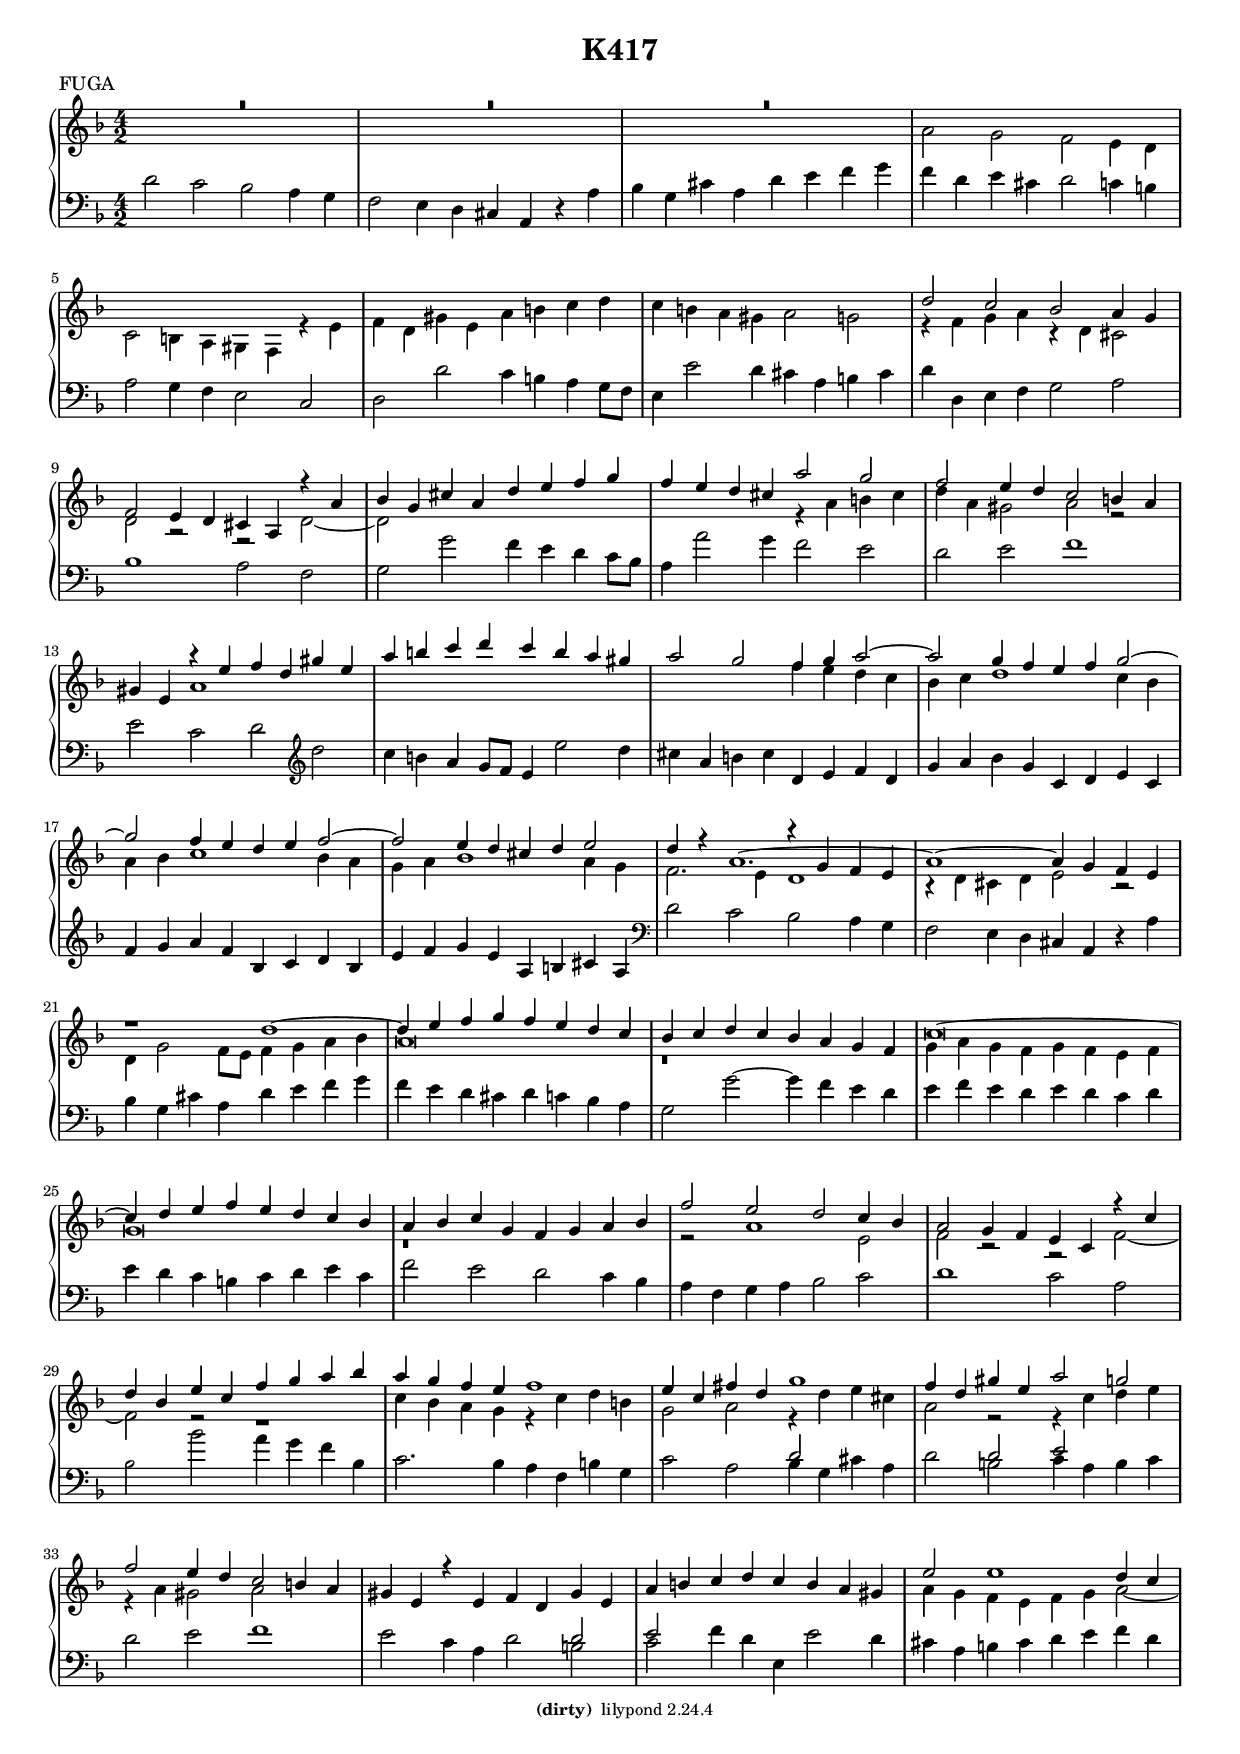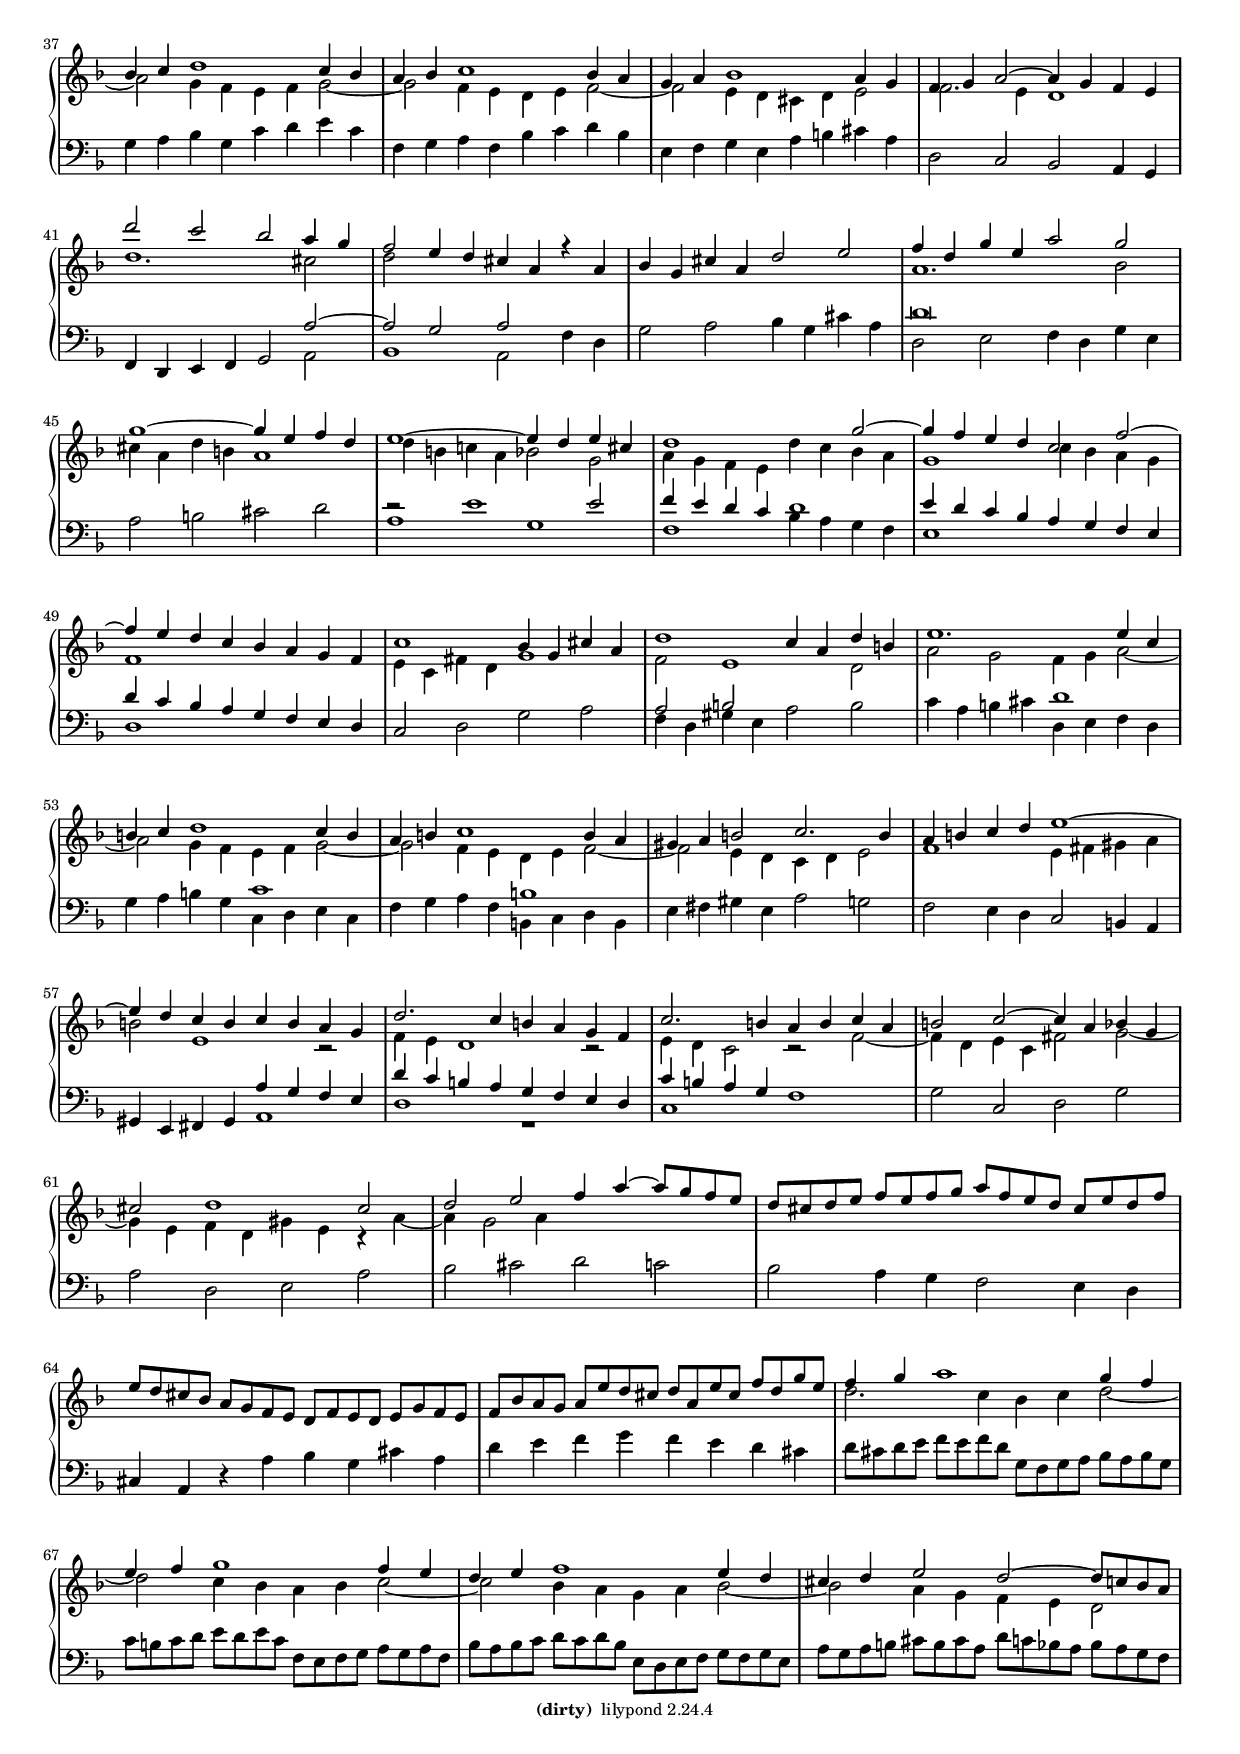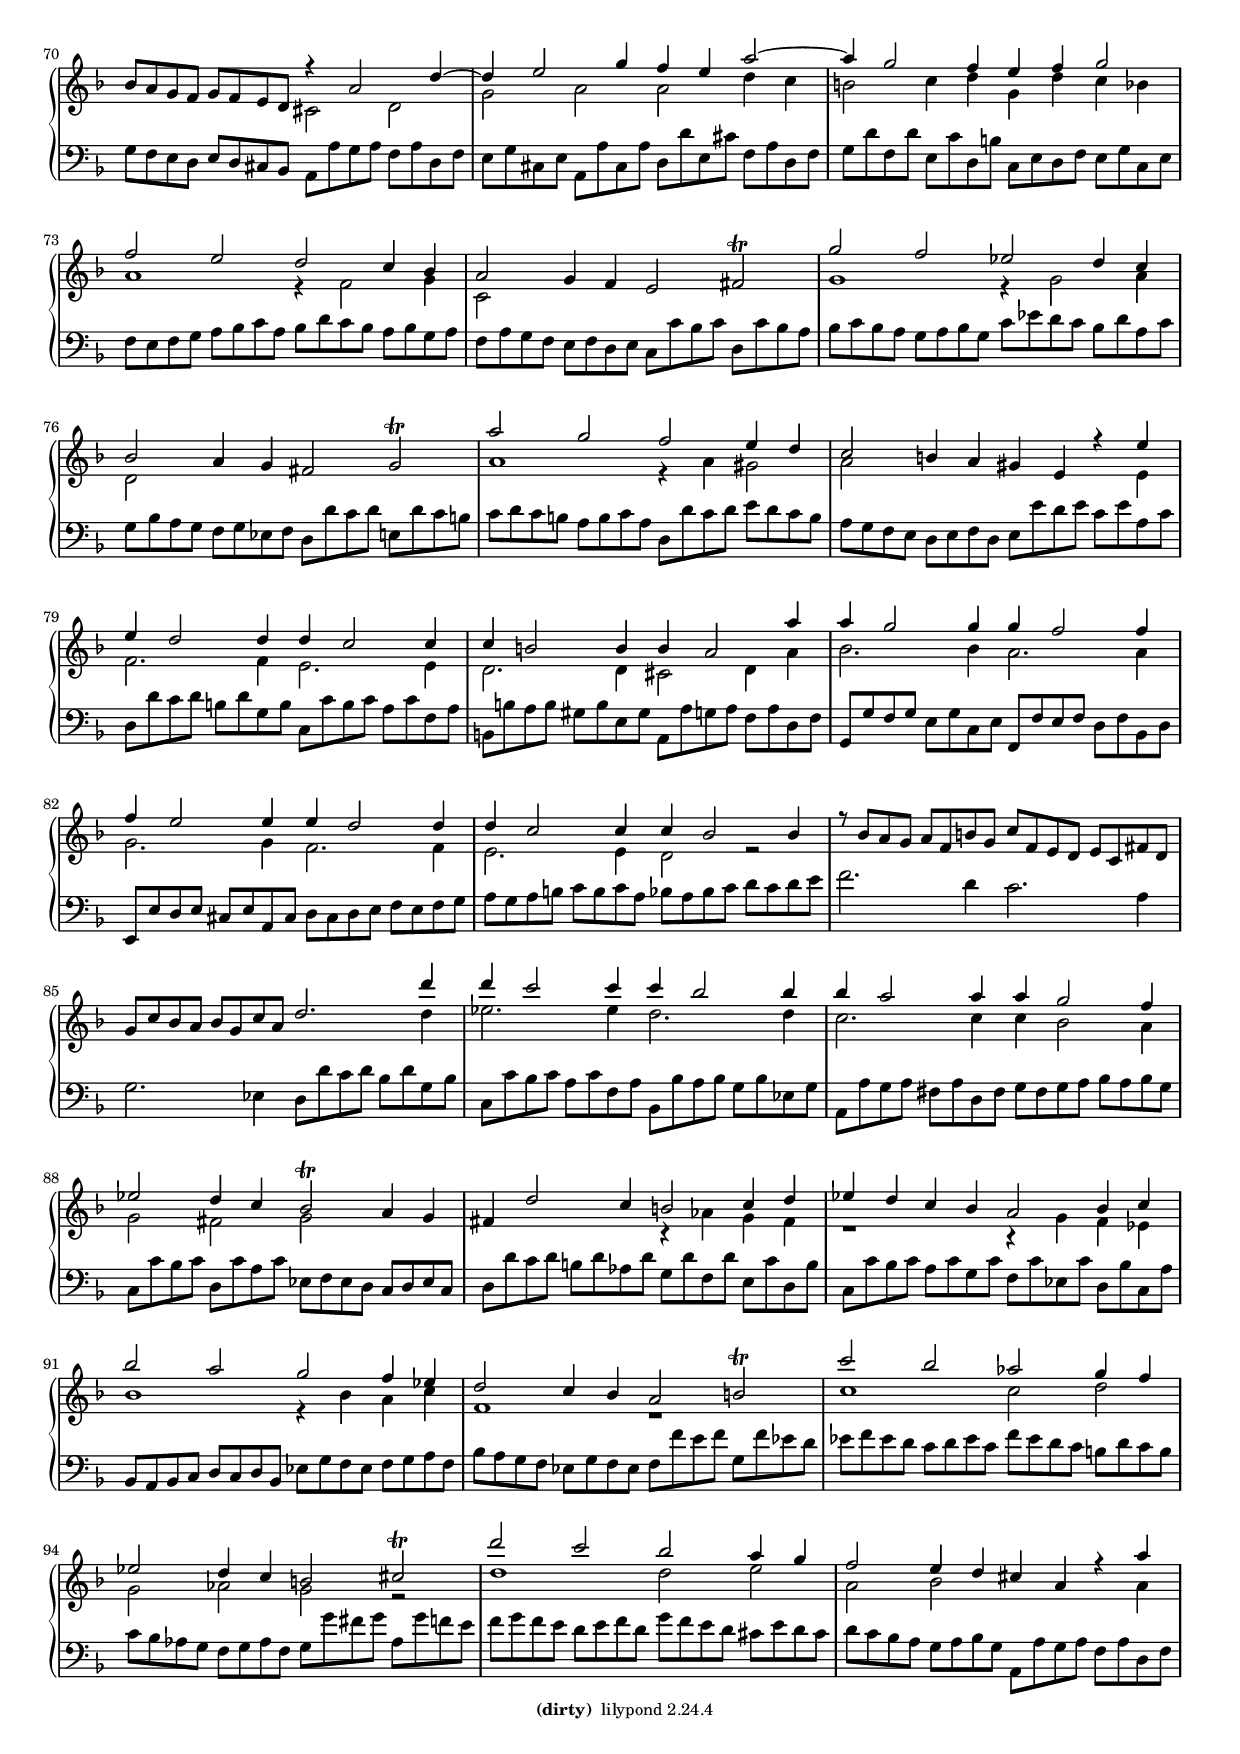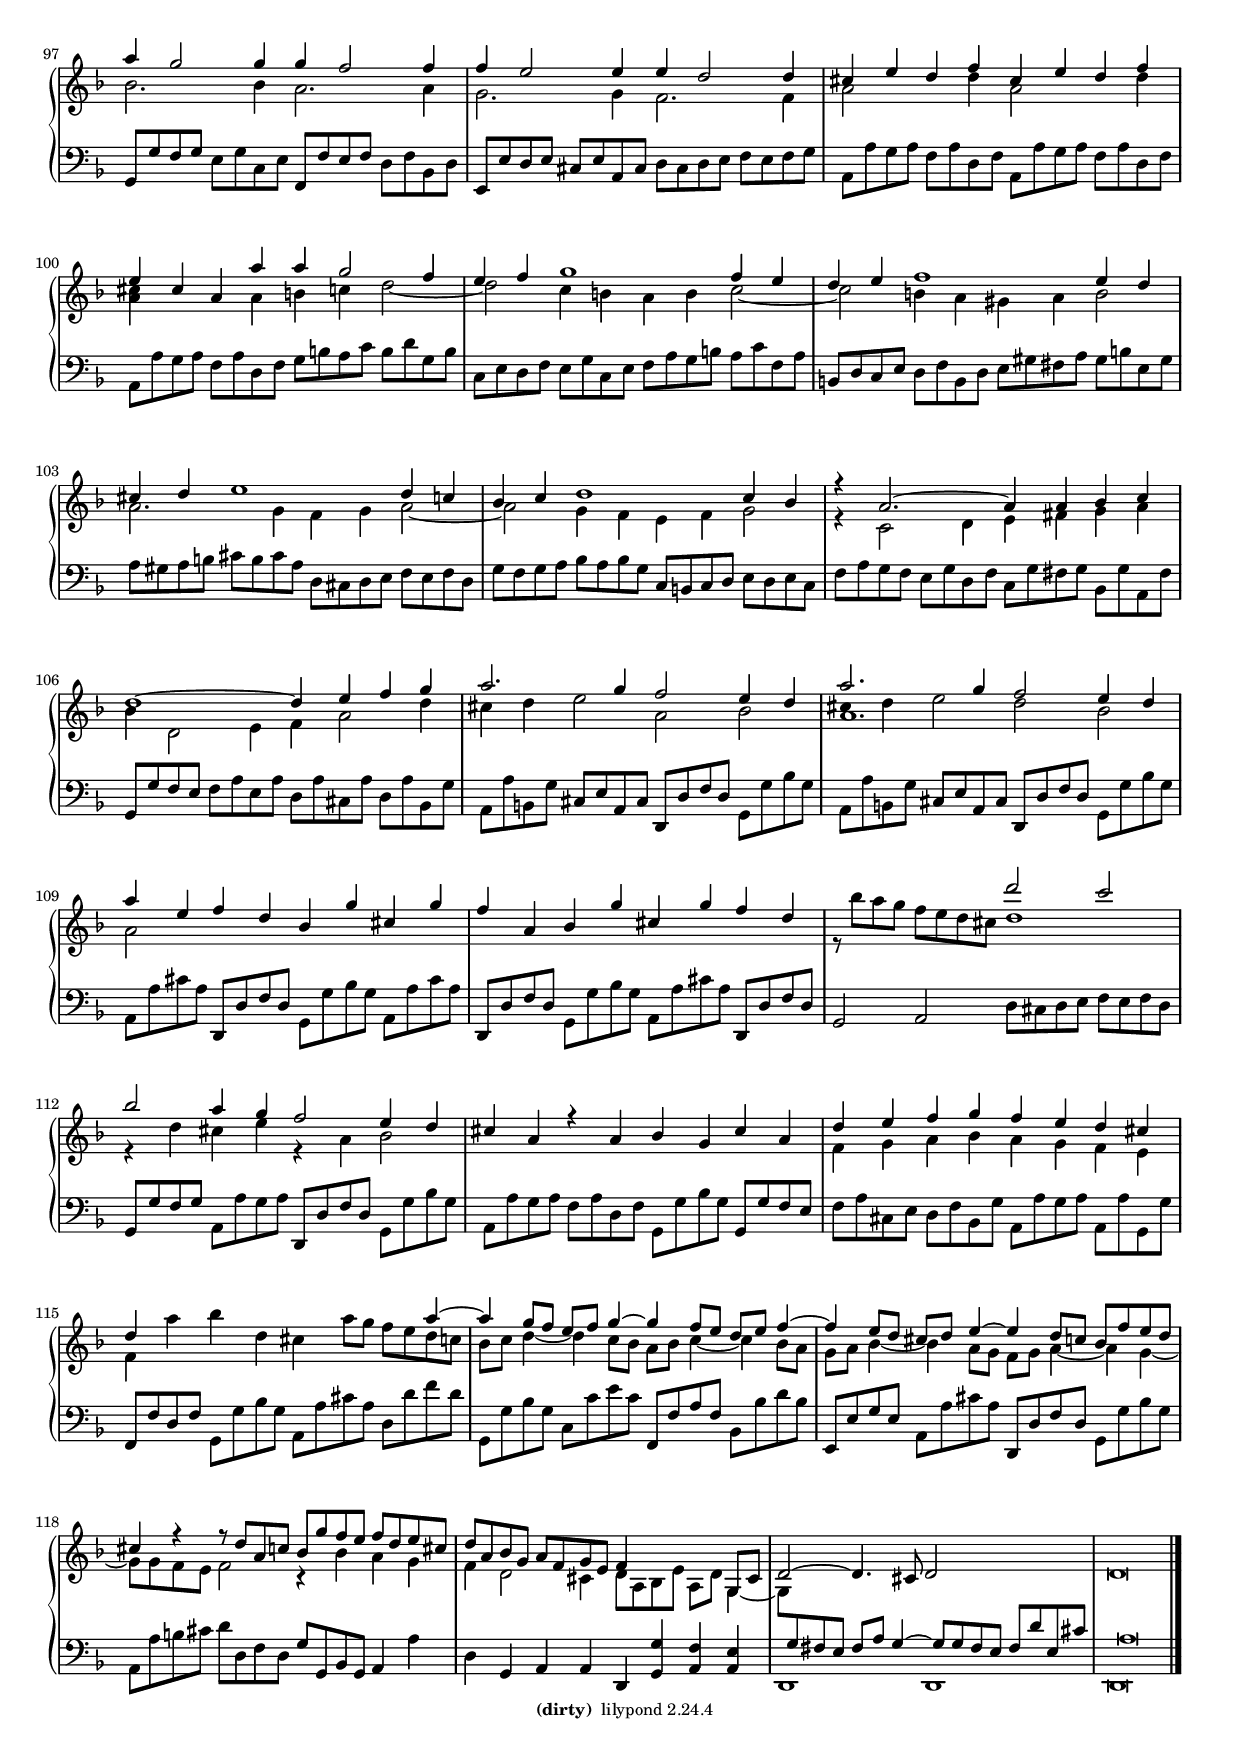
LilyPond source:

\version "2.16.2"

\include "../../general.ily"
\include "../../a4-210x297.ily"
\version "2.16.2"

%sujet = 
%-\tweak #'extra-offset #'(0 . -4.5) 
%-\tweak #'layer #-1
% ^\markup { \with-color #(rgb-color 0.75 0.75 0.75) \filled-box #'(-3 . 3) #'(-3 . 3) #0 }

%sujet = -"[S]"

sujet = {}

\header {
  title = "K417"
  meter = "FUGA"
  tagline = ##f
}

tempoMark = {
  \once \override Score.RehearsalMark #'self-alignment-X = #LEFT
  \once \override Score.RehearsalMark #'break-align-symbols = #'(time-signature key-signature)
  \once \override Staff.TimeSignature #'break-align-anchor-alignment = #LEFT
  \mark \markup "Allegro moderato"
}

global = {
  %\tempoMark
  \key d \minor
}

rightOne = \relative c'' {
  \global

  R1 R1 R1 | s1 s1 s1 s1 | d4 \sujet c bes a8 g | f4 e8 d cis a r a' | bes g cis a d e f g |
  f e d cis a'4 \sujet g | f e8 d c4 b8 a | gis e r e' f d gis e | a b c d c b a gis |
  a4 g f8 g a4 ~ | a g8 f e f g4 ~ | g f8 e d e f4 ~ | f e8 d cis d e4 | d8 r a2. ~ |
  a2 ~ a8 g f e | r2 d' ~ | d8 e f g f e d c | bes c d c bes a g f | c'1 ~ |

  c8 d e f e d c bes | a bes c g f g a bes | f'4 \sujet e d c8 bes | a4 g8 f e c r c' |
  d bes e c f g a bes | a g f e f2 | e8 c fis d g2 | f8 d gis e a4 \sujet g | f e8 d c4 b8 a |
  gis e r e f d gis e | a b c d c b a gis | e'4 e2 d8 c | bes c d2 c8 bes |
  a bes c2 bes8 a | g a bes2 a8 g | f g a4 ~ a8 g f e | d''4 \sujet c bes a8 g |

  f4 e8 d cis a r a | bes g cis a d4 e | f8 d g e a4 g | g2 ~ g8 e f d |
  e2 ~ e8 d e cis | d2 s4 g ~ | g8 f e d c4 f ~ | f8 e d c bes a g f | c'2 bes8 g cis a |
  d2 c8 a d b | e2. e8 c | b c d2 c8 b | a b c2 b8 a | gis a b4 c4. b8 | a b c d e2 ~ |
  e8 d c b c b a g | d'4. c8 b a g f | c'4. b8 a b c a | b4 c ~ c8 a bes g | cis4 d2 cis4 |

  d e f8 a ~ a16 g f e | d cis d e f e f g a f e d cis e d f |
  e d cis bes a g f e d f e d e g f e | f bes a g a e' d cis d a e' cis f d g e |
  f8 g a2 g8 f | e f g2 f8 e | d e f2 e8 d | cis d e4 d ~ d16 c bes a |
  bes a g f g f e d r8 a'4 d8 ~ | d e4 g8 f e a4 ~ | a8 g4 f8 e f g4 | f \sujet e d c8 bes |
  a4 g8 f e4 fis4-\trill | g' \sujet f ees d8 c | bes4 a8 g fis4 g4-\trill | a' \sujet g f e8 d |
  
  c4 b8 a gis e r e'-\tag #'longo ~ | 
  e d4 d8-\tag #'longo ~ d c4 c8-\tag #'longo ~ | 
  c b4 b8-\tag #'longo ~ b a4 a'8-\tag #'longo ~ | 
  a g4 g8-\tag #'longo ~ g f4 f8-\tag #'longo ~ | 
  f e4 e8-\tag #'longo ~ e d4 d8-\tag #'longo ~ | 
  d c4 c8-\tag #'longo ~ c bes4 bes8 | 
  r16 bes a g a f b g c f, e d e c fis d |
  g c bes a bes g c a d4. d'8-\tag #'longo ~ | 
  d c4 c8-\tag #'longo ~ c bes4 bes8-\tag #'longo ~ | 
  bes a4 a8-\tag #'longo ~ a g4 f8 |

  ees4 d8 c bes4-\trill a8 g | fis d'4 c8 b4 c8 d | ees d c bes a4 bes8 c | bes'4 \sujet a g f8 ees |
  d4 c8 bes a4 b-\trill | c' \sujet bes aes g8 f | ees4 d8 c b4 cis-\trill | d' \sujet c bes a8 g |
  f4 e8 d cis a r a'8-\tag #'longo ~ | a g4 g8-\tag #'longo ~ g f4 f8-\tag #'longo ~ | 
  f e4 e8-\tag #'longo ~ e d4 d8 | cis e d f cis e d f |
  e cis a a'-\tag #'longo ~ a g4 f8 | e f g2 f8 e | d e f2 e8 d | cis d e2 d8 c | bes c d2 c8 bes |

  r a4. ~ a8 a bes c | d2 ~ d8 e f g | a4. g8 f4 e8 d | << { a'4. g8 f4 } \\ { a,2. } >> e'8 d |
  a'8 e f d bes g' cis, g' | f a, bes g' cis, g' f d | s2 d'4 \sujet c | bes a8 g f4 e8 d |
  cis a r8 a bes g cis a | d e f g f e d cis | d s2. a'8 ~ | a g16 f e f g8 ~ g f16 e d e f8 ~ |
  f e16 d cis d e8 ~ e d16 c bes f' e d | cis8 r r16 d a c bes g' f e f d e cis |
  d a bes g a f g e f8 s4 g,16 cis | d4 ~ d8. cis16 d4 s | d1 \bar "|."
}

rightTwo = \relative c'' {
  \global

  s1 s1 s1 | a4 \sujet g f e8 d | c4 b8 a gis f r e' | f d gis e a b c d | c b a gis a4 g |
  r8 f g a r d, cis4 | d r r d ~ | d s s2 | s r8 a' b cis | d a gis4 a r | s a2 s4 |
  s1 | s2 f'8 e d c | bes c d2 c8 bes | a bes c2 bes8 a | g a bes2 a8 g |
  f4. e8 << { r8 g f e } \\ {d2 } >> | r8 d cis d e4 r | d8 g4 f16 e f8 g a bes |

  a1 | r | g8 a g f g f e f | g1 | r | r4 a2 e4 | f r r f ~ | f r r2 |
  c'8 bes a g r c d b | 
  
  \tag #'longo  { g4 a d,8 d' e cis | a4 d, e8 c' d e | r a, gis4 a2 | }
  \tag #'urtext { g4 a r8 d e cis | a4 r r8 c d e | r a, gis4 a4 s | }
  
  s1 | s1 | a8 g f e f g a4 ~ | a g8 f e f g4 ~ | g f8 e d e f4 ~ | f e8 d cis d e4 |
  f4. e8 d2 | d'2. cis4 | d  s2. | s1 | a2. bes4 | cis8 a d b a2 | 
  
  \tag #'longo  { d8 b cis a bes4 g | }
  \tag #'urtext { d'8 b c! a bes4 g | }

  a8 g f e d' c bes a | g2 c8 bes a g | f2 s | e8 c fis d g2 | f4 e2 d4 |
  a' g f8 g a4 ~ | a4 g8 f e f g4 ~ | g  f8 e d e f4 ~ |
  f e8 d c d e4 | f2 e8 fis gis a | b4 e,2 r4 | f8 e d2 r4 | e8 d c4 r f ~ |
  f8 d e c fis4 g ~ | g8 e f d gis e r a ~ | a g4 a8  s2 | s1*3 | d4. c8 bes c d4 ~ |

  d c8 bes a bes c4 ~ | c bes8 a g a bes4 ~ | bes a8 g f e d4 | s2 cis4 d | g a a d8 c |
  b4 c8 d g, d' c bes | a2 r8 f4 g8 | c,4 s2. | g'2 r8 g4 a8 | d,4 s2. | a'2 r8 a gis4 |
  a s2 s8 e | f4. f8 e4. e8 | d4. d8 cis4 d8 a' | bes4. bes8 a4. a8 | g4. g8 f4. f8 |
  e4. e8 d4 r | s1 | s2. s8 d' | ees4. ees8 d4. d8 | 
  \tag #'longo  { c4. c8 bes4. a8 | }
  \tag #'urtext { c4. c8 c8 bes4 a8 | }
  
  g4 fis g s | s2 r8 aes g fis | r2 r8 g f ees | bes'2 r8 bes a c | f,2 r | c' c4 d | g, aes g r |
  d'2 d4 e | a, bes s s8 a | bes4. bes8 a4. a8 | g4. g8 f4. f8 | 
  \tag #'longo  { a4. d8 a4. d8 | }
  \tag #'urtext { a4 s8 d a4 s8 d | }
  <a cis> s4 a8 b c d4 ~ | d c8 b a b c4 ~ | c b8 a gis a b4-\tag #'longo ~ | 
  \tag #'longo { b a8 } \tag #'urtext { a4. } g8 f g a4 ~ |
  a g8 f e f g4 | r8 c,4 d8 e fis g a | bes d,4 e8 f a4 d8 | cis d e4 a, bes |

  %<< { a2. s4 } \\ { cis8 d e4 d bes } >> | 
  cis8 d e4 d bes |
  \tag #'longo { s1 s1 | } \tag #'urtext { a4 s2. s1 | }
  r16 bes' a g f e d cis d2 |
  r8 d cis e r a, bes4 | s1 | f8 g a bes a g f e | f a' bes d, cis a'16 g f e d c |
  bes c d8 ~ d c16 bes a bes c8 ~ c bes16 a | g a bes8 ~ bes a16 g f g a8 ~ a g ~ |
  g16 g f e f4 r8 bes a g | f d4 cis8  d16 a bes e a, d g,8 ~ |
  g16 \change Staff = "left" \voiceThree g fis e fis a g8 ~ g16 g fis e fis d' e, cis' |
  a1 \bar "|."
}

left = \relative c' {
  \global

  d4 \sujet

  c bes a8 g |
  f4 e8 d cis a r a' | bes g cis a d e f g | f d e cis d4 c8 b |
  a4 g8 f e4 c | d d'c8 b a g16 f | e8 e'4 d8 cis a b cis | d d, e f g4 a | bes2 a4 f |
  g g' f8 e d c16 bes | a8 a'4 g8 f4 e | d e f2 | e4 c d \clef treble d' |
  c8 b a g16 f e8 e'4 d8 | cis8 a b cis d, e f d | g a bes g c, d e c | f g a f bes, c d bes | 
  e f g e a, b cis a | \clef bass d4 \sujet c bes a8 g | f4 e8 d cis a r a' |
  bes g cis a d e f g | f e d cis d c bes a | g4 g' ~ g8 f e d | e f e d e d c d |
  e d c b c d e c | f4 \sujet e d c8 bes | a f g a bes4 c | d2 c4 a | 

  \tag #'longo { bes4 bes' a8 g f e | }
  \tag #'urtext { \tiny bes4 \normalsize bes' a8 g f bes, | }
  c4. bes8 a f b g | 
  \tag #'longo  { c4 a bes8 g cis a | d4 b c8 a b c | }
  \tag #'urtext { c4 a << { d } \\ { bes8 g } >> cis a | d4 << { d4 e} \\ { b c8 a } >> b c | }
  
  d4 e f2 | e4 c8 a d4 << d \\ b >> |
  << e \\ c >> f8 d e, e'4 d8 | cis a b cis d e f d | g, a bes g c d e c | f, g a f bes c d bes |
  e, f g e a b cis a | d,4 \sujet c bes a8 g | f d e f g4 << { a' ~ a g a } \\ { a, bes2 a4 } >> f'8 d |
  g4 a bes8 g cis a | << d1 \\ { d,4 e f8 d g e } >> | a4 b cis d |
  << { r4 e2 e4 } \\ { a,2 g } >> | << { f'8 e d c d2 } \\ { f,2 bes8 a g f } >> |
  << { e'8 d c bes a g f e } \\ { e2 } >> | << { d'8 c bes a g f e d } \\ { d2 } >> |

  c4 d g a | << { a4 b } \\ { f8 d gis e a4 b } >> | 
  \tag #'longo  { c8 a b c d,8 e f d | }
  \tag #'urtext { c'8 a b cis << { d2 } \\ { d,8 e f d } >> | }
  g a b g << { c2 } \\ { c,8 d e c } >> | f g a f << { b2 } \\ { b,8 c d b} >> |
  e fis gis e a4 \sujet g | f e8 d c4 b8 a | gis e fis gis << { a'8 g f e } \\ { a,2 } >> |
  << { d'8 c b a g f e d } \\ { d2 r } >> | << { c'8 b a g } \\ { c,2 } >> f | g4 c, d g |
  a d, e a | bes cis d \sujet c | bes a8 g f4 e8 d | cis a r a' bes g cis a | d e f g f e d cis |

  d16 cis d e f e f d g, f g a bes a bes g | c b c d e d e c f, e f g a g a f |
  bes a bes c d c d bes e, d e f g f g e | a g a b cis b cis a d c bes a bes a g f |
  g f e d e d cis bes a a' g a f a d, f | e g cis, e a, a' cis, a' d, d' e, cis' f, a d, f |
  g d' f, d' e, c' d, b' c, e d f e g c, e | f e f g a bes c a bes d c bes a bes g a |
  f a g f e f d e c c'bes c d, c' bes a | bes c bes a g a bes g c ees d c bes d a c |

  g bes a g f g ees f d d' c d e, d' c b | c d c b a b c a d, d' c d e d c b |
  a g f e d e f d e e' d e c e a, c | d, d' c d b d g, b c, c' b c a c f, a |
  b, b' a b gis b e, gis a, a' g a f a d, f | g, g' f g e g c, e f, f' e f d f bes, d |
  e, e' d e cis e a, cis d cis d e f e f g | a g a b c b c a bes a bes c d c d e |
  f4. d8 c4. a8 | g4. ees8 d16 d' c d bes d g, bes |

  c, c' bes c a c f, a bes, bes' a bes g bes ees, g | a, a' g a fis a d, fis g fis g a bes a bes g |
  c, c' bes c d, c' a c ees, f ees d c d ees c | 
  d d' c d b d aes d g, d' f, d' \tag #'longo ees, \tag #'urtext e c' d, b' |
  c, c' bes c a c g c f, c' ees, c' d, bes' c, a' | bes, a bes c d c d bes ees g f ees f g a f |
  bes a g f ees g f ees f f' e f g, f' ees d | ees f ees d c d ees c f ees d c b d c b |
  c bes aes g f g aes f g g' \tag #'longo f \tag #'urtext fis g aes, g' f e |
  f g f e d e f d g f e d cis e d cis |

  d c bes a g a bes g a, a' g a f a d, f | g, g' f g e g c, e f, f' e f d f bes, d |
  e, e' d e cis e a, cis d cis d e f e f g | a, a' g a f a d, f a, a' g a f a d, f |
  a, a' g a f a d, f g b a c b d g, b | c, e d f e g c, e f a g b a c f, a |
  b, d c e d f b, d e gis fis a gis b e, gis | a gis a b cis b cis a d, cis d e f e f d |
  g f g a bes a bes g c, b c d e d e c | f a g f e g d f c g' fis g bes, g' a, fis' |

  g, g' f e f a e a d, a' cis, a' d, a' bes, g' | a, a' b, g' cis, e a, cis d, d' f d g, g' bes g |
  a, a' b, g' cis, e a, cis d, d' f d g, g' bes g | a, a' cis a d,, d' f d g, g' bes g a, a' cis a |
  d,, d' f d g, g' bes g a, a' cis a d,, d' f d | g,4 a d16 cis d e f e f d |
  g, g' f g a, a' g a d,, d' f d g, g' bes g | a, a' g a f a d, f g, g' bes g g, g' f e |

  f a cis, e d f bes, g' a, a' g a a, a' g, g' | f, f' d f g, g' bes g a, a' cis a d, d' f d |
  g,, g' bes g c, c' e c f,, f' a f bes, bes' d bes | e,, e' g e a, a' cis a d,, d' f d g, g' bes g |
  a, a' b cis d d, f d g g, bes g a8 a' | d, g, a a d, <g g'> <a f'> <a e'> |
  d,2 d | d1 \bar "|."
}


#(set-global-staff-size 16.5)

\score {
  \new PianoStaff <<
    \time 4/2
    \new Staff = "right" {
      << 
         { \shiftDurations #-1 #0 \keepWithTag #'urtext \rightOne } 
         \\ 
         { \shiftDurations #-1 #0 \keepWithTag #'urtext \rightTwo } 
      >>
    }
    \new Staff = "left" { 
      \clef bass \shiftDurations #-1 #0 \keepWithTag #'urtext \left 
    }
  >>
  \layout { indent = 0 }
}
